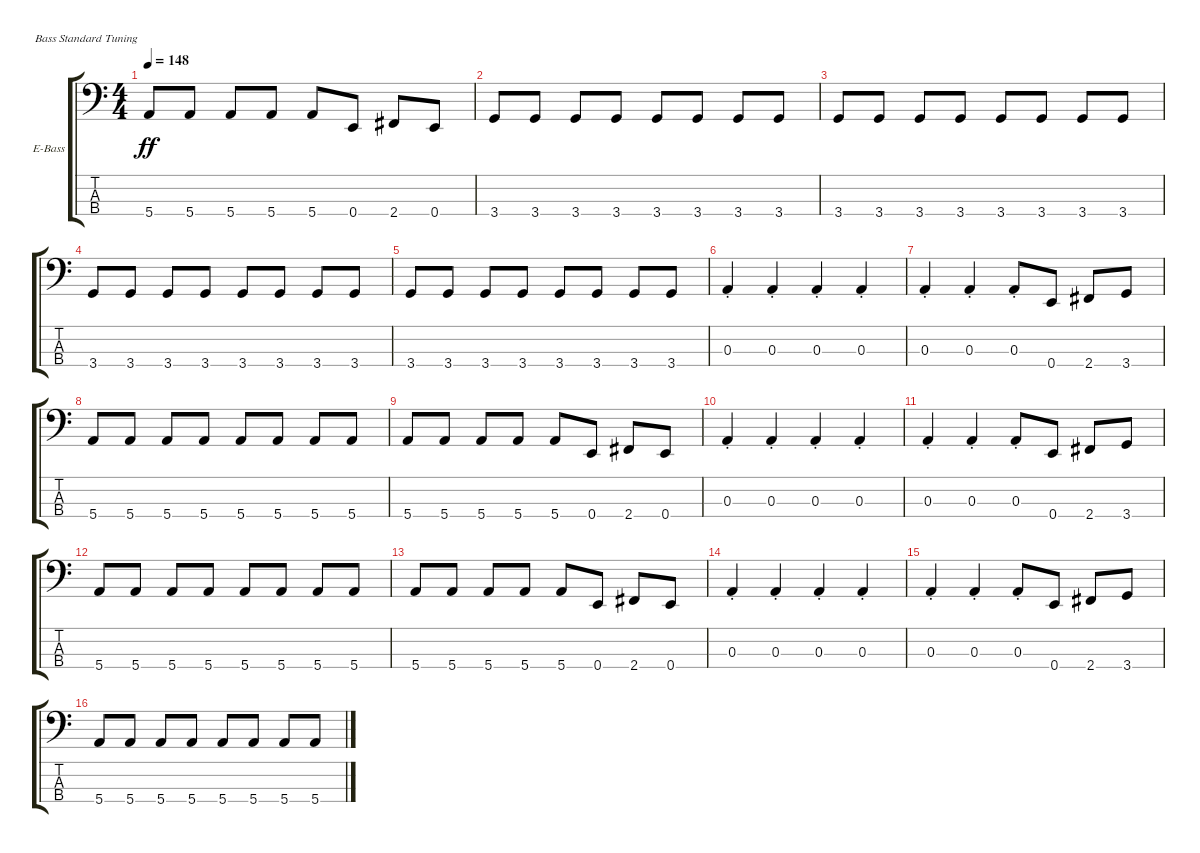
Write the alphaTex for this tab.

\bracketExtendMode groupsimilarinstruments
\firstSystemTrackNameOrientation horizontal
\otherSystemsTrackNameOrientation horizontal
\track ("Pawel Maciwoda" "E-Bass") {instrument electricbassfinger}
\staff {score tabs}
\tuning (G2 D2 A1 E1)
\ts (4 4)
\tempo 148
\clef f4
\ks c
5.4.8{dy ff} 5.4.8 5.4.8 5.4.8 5.4.8 0.4.8 2.4.8 0.4.8 |
3.4.8 3.4.8 3.4.8 3.4.8 3.4.8 3.4.8 3.4.8 3.4.8 |
3.4.8 3.4.8 3.4.8 3.4.8 3.4.8 3.4.8 3.4.8 3.4.8 |
3.4.8 3.4.8 3.4.8 3.4.8 3.4.8 3.4.8 3.4.8 3.4.8 |
3.4.8 3.4.8 3.4.8 3.4.8 3.4.8 3.4.8 3.4.8 3.4.8 |
0.3{st}.4 0.3{st}.4 0.3{st}.4 0.3{st}.4 |
0.3{st}.4 0.3{st}.4 0.3{st}.8 0.4.8 2.4.8 3.4.8 |
5.4.8 5.4.8 5.4.8 5.4.8 5.4.8 5.4.8 5.4.8 5.4.8 |
5.4.8 5.4.8 5.4.8 5.4.8 5.4.8 0.4.8 2.4.8 0.4.8 |
0.3{st}.4 0.3{st}.4 0.3{st}.4 0.3{st}.4 |
0.3{st}.4 0.3{st}.4 0.3{st}.8 0.4.8 2.4.8 3.4.8 |
5.4.8 5.4.8 5.4.8 5.4.8 5.4.8 5.4.8 5.4.8 5.4.8 |
5.4.8 5.4.8 5.4.8 5.4.8 5.4.8 0.4.8 2.4.8 0.4.8 |
0.3{st}.4 0.3{st}.4 0.3{st}.4 0.3{st}.4 |
0.3{st}.4 0.3{st}.4 0.3{st}.8 0.4.8 2.4.8 3.4.8 |
5.4.8 5.4.8 5.4.8 5.4.8 5.4.8 5.4.8 5.4.8 5.4.8
